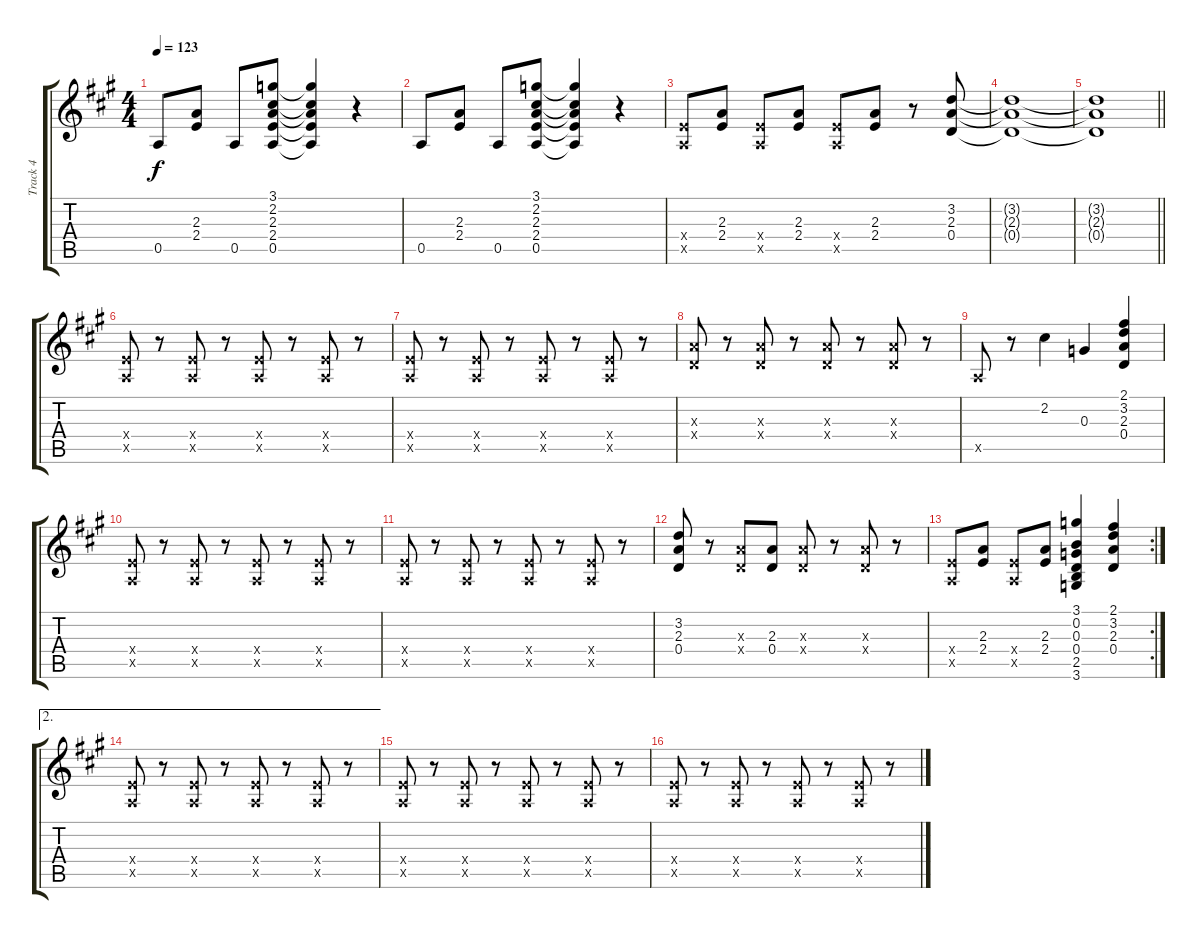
\track ("Track 4" "Track 4") {instrument electricguitarclean}
\staff {score tabs}
\tuning (E4 B3 G3 D3 A2 E2) {hide}
\ts (4 4)
\tempo 123
\clef g2
\ks a
0.5.8{dy f} (2.3 2.4).8 0.5.8 (3.1 2.2 2.3 2.4 0.5).8 (3.1{t} 2.2{t} 2.3{t} 2.4{t} 0.5{t}).4 r.4 |
0.5.8 (2.3 2.4).8 0.5.8 (3.1 2.2 2.3 2.4 0.5).8 (3.1{t} 2.2{t} 2.3{t} 2.4{t} 0.5{t}).4 r.4 |
(2.4{x} 0.5{x}).8 (2.3 2.4).8 (2.4{x} 0.5{x}).8 (2.3 2.4).8 (2.4{x} 0.5{x}).8 (2.3 2.4).8 r.8 (3.2 2.3 0.4).8 |
(3.2{t} 2.3{t} 0.4{t}).1 |
\barLineRight lightlight
(3.2{t} 2.3{t} 0.4{t}).1 |
(2.4{x} 0.5{x}).8 r.8 (2.4{x} 0.5{x}).8 r.8 (2.4{x} 0.5{x}).8 r.8 (2.4{x} 0.5{x}).8 r.8 |
(2.4{x} 0.5{x}).8 r.8 (2.4{x} 0.5{x}).8 r.8 (2.4{x} 0.5{x}).8 r.8 (2.4{x} 0.5{x}).8 r.8 |
(2.3{x} 0.4{x}).8 r.8 (2.3{x} 0.4{x}).8 r.8 (2.3{x} 0.4{x}).8 r.8 (2.3{x} 0.4{x}).8 r.8 |
0.5{x}.8 r.8 2.2.4 0.3.4 (2.1 3.2 2.3 0.4).4 |
(2.4{x} 0.5{x}).8 r.8 (2.4{x} 0.5{x}).8 r.8 (2.4{x} 0.5{x}).8 r.8 (2.4{x} 0.5{x}).8 r.8 |
(2.4{x} 0.5{x}).8 r.8 (2.4{x} 0.5{x}).8 r.8 (2.4{x} 0.5{x}).8 r.8 (2.4{x} 0.5{x}).8 r.8 |
(3.2 2.3 0.4).8 r.8 (2.3{x} 0.4{x}).8 (2.3 0.4).8 (2.3{x} 0.4{x}).8 r.8 (2.3{x} 0.4{x}).8 r.8 |
\rc 2
(2.4{x} 0.5{x}).8 (2.3 2.4).8 (2.4{x} 0.5{x}).8 (2.3 2.4).8 (3.1 0.2 0.3 0.4 2.5 3.6).4 (2.1 3.2 2.3 0.4).4 |
\ae 2
(2.4{x} 0.5{x}).8 r.8 (2.4{x} 0.5{x}).8 r.8 (2.4{x} 0.5{x}).8 r.8 (2.4{x} 0.5{x}).8 r.8 |
(2.4{x} 0.5{x}).8 r.8 (2.4{x} 0.5{x}).8 r.8 (2.4{x} 0.5{x}).8 r.8 (2.4{x} 0.5{x}).8 r.8 |
(2.4{x} 0.5{x}).8 r.8 (2.4{x} 0.5{x}).8 r.8 (2.4{x} 0.5{x}).8 r.8 (2.4{x} 0.5{x}).8 r.8
